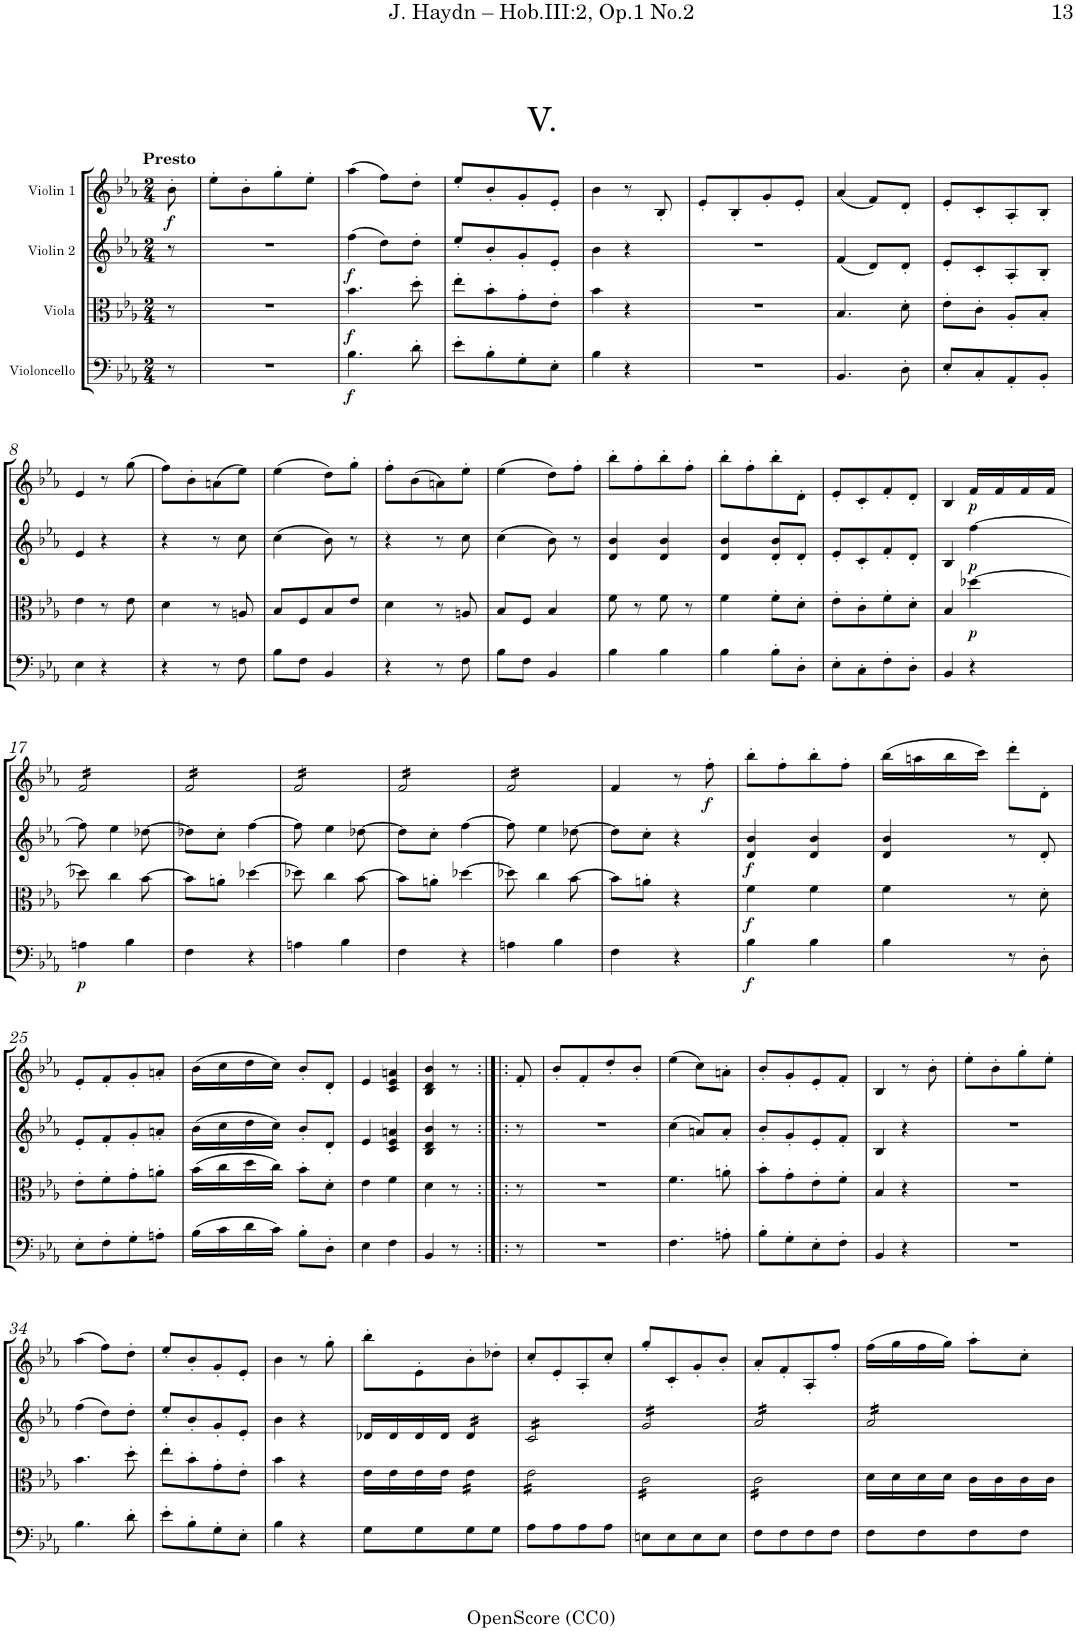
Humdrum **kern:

**kern	**dynam	**kern	**dynam	**kern	**dynam	**kern	**dynam
*part4	*part4	*part3	*part3	*part2	*part2	*part1	*part1
*staff4	*staff4	*staff3	*staff3	*staff2	*staff2	*staff1	*staff1
*I"Violoncello	*	*I"Viola	*	*I"Violin 2	*	*I"Violin 1	*
*I'Vc	*	*I'Vla	*	*I'Vln	*	*I'Vln	*
!!LO:PB:g=z
*clefF4	*	*clefC3	*	*clefG2	*	*clefG2	*
*k[b-e-a-]	*	*k[b-e-a-]	*	*k[b-e-a-]	*	*k[b-e-a-]	*
*M2/4	*	*M2/4	*	*M2/4	*	*M2/4	*
=	=	=	=	=	=	=	=
!	!	!	!	!	!	!LO:TX:a:t=V.	!
!	!	!	!	!	!	!LO:TX:a:B:t=Presto	!
!	!	!	!	!	!	!	!LO:DY:b
8r	.	8r	.	8r	.	8b-'\	f
=1	=1	=1	=1	=1	=1	=1	=1
2r	.	2r	.	2r	.	8ee-'\L	.
.	.	.	.	.	.	8b-'\	.
.	.	.	.	.	.	8gg'\	.
.	.	.	.	.	.	8ee-'\J	.
=2	=2	=2	=2	=2	=2	=2	=2
!	!LO:DY:b	!	!LO:DY:b	!	!LO:DY:b	!	!
4.B-\	f	4.b-\	f	(4ff\	f	(4aa-\	.
.	.	.	.	8dd\L)	.	8ff\L)	.
8d'\	.	8dd'\	.	8dd'\J	.	8dd'\J	.
=3	=3	=3	=3	=3	=3	=3	=3
8e-'\L	.	8ee-'\L	.	8ee-'/L	.	8ee-'/L	.
8B-'\	.	8b-'\	.	8b-'/	.	8b-'/	.
8G'\	.	8g'\	.	8g'/	.	8g'/	.
8E-'\J	.	8e-'\J	.	8e-'/J	.	8e-'/J	.
=4	=4	=4	=4	=4	=4	=4	=4
4B-\	.	4b-\	.	4b-\	.	4b-\	.
4r	.	4r	.	4r	.	8r	.
.	.	.	.	.	.	8B-'/	.
=5	=5	=5	=5	=5	=5	=5	=5
2r	.	2r	.	2r	.	8e-'/L	.
.	.	.	.	.	.	8B-'/	.
.	.	.	.	.	.	8g'/	.
.	.	.	.	.	.	8e-'/J	.
=6	=6	=6	=6	=6	=6	=6	=6
4.BB-/	.	4.B-/	.	(4f/	.	(4a-/	.
.	.	.	.	8d/L)	.	8f/L)	.
8D'\	.	8d'\	.	8d'/J	.	8d'/J	.
=7	=7	=7	=7	=7	=7	=7	=7
8E-'/L	.	8e-'\L	.	8e-'/L	.	8e-'/L	.
8C'/	.	8c'\J	.	8c'/	.	8c'/	.
8AA-'/	.	8A-'/L	.	8A-'/	.	8A-'/	.
8BB-'/J	.	8B-'/J	.	8B-'/J	.	8B-'/J	.
!!LO:LB:g=z
=8	=8	=8	=8	=8	=8	=8	=8
4E-\	.	4e-\	.	4e-/	.	4e-/	.
4r	.	8r	.	4r	.	8r	.
.	.	8e-\	.	.	.	(8gg\	.
=9	=9	=9	=9	=9	=9	=9	=9
4r	.	4d\	.	4r	.	8ff\L)	.
.	.	.	.	.	.	8b-'\	.
8r	.	8r	.	8r	.	(8an\	.
8F\	.	8An/	.	8cc\	.	8ee-\J)	.
=10	=10	=10	=10	=10	=10	=10	=10
8B-\L	.	8B-/L	.	(4cc\	.	(4ee-\	.
8F\J	.	8F/	.	.	.	.	.
4BB-/	.	8B-/	.	8b-\)	.	8dd\L)	.
.	.	8e-/J	.	8r	.	8gg'\J	.
=11	=11	=11	=11	=11	=11	=11	=11
4r	.	4d\	.	4r	.	8ff'\L	.
.	.	.	.	.	.	(8b-\	.
8r	.	8r	.	8r	.	8an\)	.
8F\	.	8An/	.	8cc\	.	8ee-'\J	.
=12	=12	=12	=12	=12	=12	=12	=12
8B-\L	.	8B-/L	.	(4cc\	.	(4ee-\	.
8F\J	.	8F/J	.	.	.	.	.
4BB-/	.	4B-/	.	8b-\)	.	8dd\L)	.
.	.	.	.	8r	.	8ff'\J	.
=13	=13	=13	=13	=13	=13	=13	=13
4B-\	.	8f\	.	4d/ 4b-/	.	8bb-'\L	.
.	.	8r	.	.	.	8ff'\	.
4B-\	.	8f\	.	4d/ 4b-/	.	8bb-'\	.
.	.	8r	.	.	.	8ff'\J	.
=14	=14	=14	=14	=14	=14	=14	=14
4B-\	.	4f\	.	4d/ 4b-/	.	8bb-'\L	.
.	.	.	.	.	.	8ff'\	.
8B-'\L	.	8f'\L	.	8d/' 8b-/'L	.	8bb-'\	.
8D'\J	.	8d'\J	.	8d'/J	.	8d'\J	.
=15	=15	=15	=15	=15	=15	=15	=15
8E-'\L	.	8e-'\L	.	8e-'/L	.	8e-'/L	.
8C'\	.	8c'\	.	8c'/	.	8c'/	.
8F'\	.	8f'\	.	8f'/	.	8f'/	.
8D'\J	.	8d'\J	.	8d'/J	.	8d'/J	.
=16	=16	=16	=16	=16	=16	=16	=16
4BB-/	.	4B-/	.	4B-/	.	4B-/	.
!	!	!	!LO:DY:b	!	!LO:DY:b	!	!LO:DY:b
4r	.	[4dd-X\	p	[4ff\	p	16f/LL	p
.	.	.	.	.	.	16f/	.
.	.	.	.	.	.	16f/	.
.	.	.	.	.	.	16f/JJ	.
!!LO:LB:g=z
=17	=17	=17	=17	=17	=17	=17	=17
!	!LO:DY:b	!	!	!	!	!	!
*	*	*	*	*	*	*tremolo	*
4An\	p	8dd-X\]	.	8ff\]	.	16f/LL	.
.	.	.	.	.	.	16f/	.
.	.	4cc\	.	4ee-\	.	16f/	.
.	.	.	.	.	.	16f/	.
4B-\	.	.	.	.	.	16f/	.
.	.	.	.	.	.	16f/	.
.	.	[8b-\	.	[8dd-X\	.	16f/	.
.	.	.	.	.	.	16f/JJ	.
=18	=18	=18	=18	=18	=18	=18	=18
4F\	.	8b-\L]	.	8dd-X\L]	.	16f/LL	.
.	.	.	.	.	.	16f/	.
.	.	8an'\J	.	8cc'\J	.	16f/	.
.	.	.	.	.	.	16f/	.
4r	.	[4dd-X\	.	[4ff\	.	16f/	.
.	.	.	.	.	.	16f/	.
.	.	.	.	.	.	16f/	.
.	.	.	.	.	.	16f/JJ	.
=19	=19	=19	=19	=19	=19	=19	=19
4An\	.	8dd-X\]	.	8ff\]	.	16f/LL	.
.	.	.	.	.	.	16f/	.
.	.	4cc\	.	4ee-\	.	16f/	.
.	.	.	.	.	.	16f/	.
4B-\	.	.	.	.	.	16f/	.
.	.	.	.	.	.	16f/	.
.	.	[8b-\	.	[8dd-X\	.	16f/	.
.	.	.	.	.	.	16f/JJ	.
=20	=20	=20	=20	=20	=20	=20	=20
4F\	.	8b-\L]	.	8dd-\L]	.	16f/LL	.
.	.	.	.	.	.	16f/	.
.	.	8an'\J	.	8cc'\J	.	16f/	.
.	.	.	.	.	.	16f/	.
4r	.	[4dd-X\	.	[4ff\	.	16f/	.
.	.	.	.	.	.	16f/	.
.	.	.	.	.	.	16f/	.
.	.	.	.	.	.	16f/JJ	.
=21	=21	=21	=21	=21	=21	=21	=21
4An\	.	8dd-X\]	.	8ff\]	.	16f/LL	.
.	.	.	.	.	.	16f/	.
.	.	4cc\	.	4ee-\	.	16f/	.
.	.	.	.	.	.	16f/	.
4B-\	.	.	.	.	.	16f/	.
.	.	.	.	.	.	16f/	.
.	.	[8b-\	.	[8dd-X\	.	16f/	.
.	.	.	.	.	.	16f/JJ	.
*	*	*	*	*	*	*Xtremolo	*
=22	=22	=22	=22	=22	=22	=22	=22
4F\	.	8b-\L]	.	8dd-\L]	.	4f/	.
.	.	8an'\J	.	8cc'\J	.	.	.
4r	.	4r	.	4r	.	8r	.
!	!	!	!	!	!	!	!LO:DY:b
.	.	.	.	.	.	8ff'\	f
=23	=23	=23	=23	=23	=23	=23	=23
!	!LO:DY:b	!	!LO:DY:b	!	!LO:DY:b	!	!
4B-\	f	4f\	f	4d/ 4b-/	f	8bb-'\L	.
.	.	.	.	.	.	8ff'\	.
4B-\	.	4f\	.	4d/ 4b-/	.	8bb-'\	.
.	.	.	.	.	.	8ff'\J	.
=24	=24	=24	=24	=24	=24	=24	=24
4B-\	.	4f\	.	4d/ 4b-/	.	(16bb-\LL	.
.	.	.	.	.	.	16aan\	.
.	.	.	.	.	.	16bb-\	.
.	.	.	.	.	.	16ccc\JJ)	.
8r	.	8r	.	8r	.	8ddd'\L	.
8D'\	.	8d'\	.	8d'/	.	8d'\J	.
!!LO:LB:g=z
=25	=25	=25	=25	=25	=25	=25	=25
8E-'\L	.	8e-'\L	.	8e-'/L	.	8e-'/L	.
8F'\	.	8f'\	.	8f'/	.	8f'/	.
8G'\	.	8g'\	.	8g'/	.	8g'/	.
8An'\J	.	8an'\J	.	8an'/J	.	8an'/J	.
=26	=26	=26	=26	=26	=26	=26	=26
(16B-\LL	.	(16b-\LL	.	(16b-\LL	.	(16b-\LL	.
16c\	.	16cc\	.	16cc\	.	16cc\	.
16d\	.	16dd\	.	16dd\	.	16dd\	.
16c\JJ)	.	16cc\JJ)	.	16cc\JJ)	.	16cc\JJ)	.
8B-'\L	.	8b-'\L	.	8b-'/L	.	8b-'/L	.
8D'\J	.	8d'\J	.	8d'/J	.	8d'/J	.
=27	=27	=27	=27	=27	=27	=27	=27
4E-\	.	4e-\	.	4e-/	.	4e-/	.
4F\	.	4f\	.	4c/ 4e-/ 4an/	.	4c/ 4e-/ 4an/	.
=28	=28	=28	=28	=28	=28	=28	=28
4BB-/	.	4d\	.	4B-/ 4d/ 4b-/	.	4B-/ 4d/ 4b-/	.
8r	.	8r	.	8r	.	8r	.
=28X1:|!|:	=28X1:|!|:	=28X1:|!|:	=28X1:|!|:	=28X1:|!|:	=28X1:|!|:	=28X1:|!|:	=28X1:|!|:
8r	.	8r	.	8r	.	8f'/	.
=29	=29	=29	=29	=29	=29	=29	=29
2r	.	2r	.	2r	.	8b-'/L	.
.	.	.	.	.	.	8f'/	.
.	.	.	.	.	.	8dd'/	.
.	.	.	.	.	.	8b-'/J	.
=30	=30	=30	=30	=30	=30	=30	=30
4.F\	.	4.f\	.	(4cc\	.	(4ee-\	.
.	.	.	.	8an/L)	.	8cc\L)	.
8An'\	.	8an'\	.	8a'/J	.	8an'\J	.
=31	=31	=31	=31	=31	=31	=31	=31
8B-'\L	.	8b-'\L	.	8b-'/L	.	8b-'/L	.
8G'\	.	8g'\	.	8g'/	.	8g'/	.
8E-'\	.	8e-'\	.	8e-'/	.	8e-'/	.
8F'\J	.	8f'\J	.	8f'/J	.	8f'/J	.
=32	=32	=32	=32	=32	=32	=32	=32
4BB-/	.	4B-/	.	4B-/	.	4B-/	.
4r	.	4r	.	4r	.	8r	.
.	.	.	.	.	.	8b-'\	.
=33	=33	=33	=33	=33	=33	=33	=33
2r	.	2r	.	2r	.	8ee-'\L	.
.	.	.	.	.	.	8b-'\	.
.	.	.	.	.	.	8gg'\	.
.	.	.	.	.	.	8ee-'\J	.
!!LO:LB:g=z
=34	=34	=34	=34	=34	=34	=34	=34
4.B-\	.	4.b-\	.	(4ff\	.	(4aa-\	.
.	.	.	.	8dd\L)	.	8ff\L)	.
8d'\	.	8dd'\	.	8dd'\J	.	8dd'\J	.
=35	=35	=35	=35	=35	=35	=35	=35
8e-'\L	.	8ee-'\L	.	8ee-'/L	.	8ee-'/L	.
8B-'\	.	8b-'\	.	8b-'/	.	8b-'/	.
8G'\	.	8g'\	.	8g'/	.	8g'/	.
8E-'\J	.	8e-'\J	.	8e-'/J	.	8e-'/J	.
=36	=36	=36	=36	=36	=36	=36	=36
4B-\	.	4b-\	.	4b-\	.	4b-\	.
4r	.	4r	.	4r	.	8r	.
.	.	.	.	.	.	8gg'\	.
=37	=37	=37	=37	=37	=37	=37	=37
8G\L	.	16e-\LL	.	16d-X/LL	.	8bb-'\L	.
.	.	16e-\	.	16d-/	.	.	.
8G\	.	16e-\	.	16d-/	.	8e-'\	.
.	.	16e-\JJ	.	16d-/JJ	.	.	.
*	*	*tremolo	*	*	*	*	*
*	*	*	*	*tremolo	*	*	*
8G\	.	16e-\LL	.	16d-/LL	.	8b-'\	.
.	.	16e-\	.	16d-/	.	.	.
8G\J	.	16e-\	.	16d-/	.	8dd-X'\J	.
.	.	16e-\JJ	.	16d-/JJ	.	.	.
=38	=38	=38	=38	=38	=38	=38	=38
8A-\L	.	16e-\LL	.	16c/LL	.	8cc'/L	.
.	.	16e-\	.	16c/	.	.	.
8A-\	.	16e-\	.	16c/	.	8e-'/	.
.	.	16e-\	.	16c/	.	.	.
8A-\	.	16e-\	.	16c/	.	8A-'/	.
.	.	16e-\	.	16c/	.	.	.
8A-\J	.	16e-\	.	16c/	.	8cc'/J	.
.	.	16e-\JJ	.	16c/JJ	.	.	.
=39	=39	=39	=39	=39	=39	=39	=39
8En\L	.	16c\LL	.	16g/LL	.	8gg'/L	.
.	.	16c\	.	16g/	.	.	.
8E\	.	16c\	.	16g/	.	8c'/	.
.	.	16c\	.	16g/	.	.	.
8E\	.	16c\	.	16g/	.	8g'/	.
.	.	16c\	.	16g/	.	.	.
8E\J	.	16c\	.	16g/	.	8b-'/J	.
.	.	16c\JJ	.	16g/JJ	.	.	.
=40	=40	=40	=40	=40	=40	=40	=40
8F\L	.	16c\LL	.	16a-/LL	.	8a-'/L	.
.	.	16c\	.	16a-/	.	.	.
8F\	.	16c\	.	16a-/	.	8f'/	.
.	.	16c\	.	16a-/	.	.	.
8F\	.	16c\	.	16a-/	.	8A-'/	.
.	.	16c\	.	16a-/	.	.	.
8F\J	.	16c\	.	16a-/	.	8ff'/J	.
.	.	16c\JJ	.	16a-/JJ	.	.	.
*	*	*Xtremolo	*	*	*	*	*
=41	=41	=41	=41	=41	=41	=41	=41
8F\L	.	16d\LL	.	16a-/LL	.	(16ff\LL	.
.	.	16d\	.	16a-/	.	16gg\	.
8F\	.	16d\	.	16a-/	.	16ff\	.
.	.	16d\JJ	.	16a-/	.	16gg\JJ)	.
8F\	.	16c\LL	.	16a-/	.	8aa-'\L	.
.	.	16c\	.	16a-/	.	.	.
8F\J	.	16c\	.	16a-/	.	8cc'\J	.
.	.	16c\JJ	.	16a-/JJ	.	.	.
*	*	*	*	*Xtremolo	*	*	*
=	=	=	=	=	=	=	=
*-	*-	*-	*-	*-	*-	*-	*-
